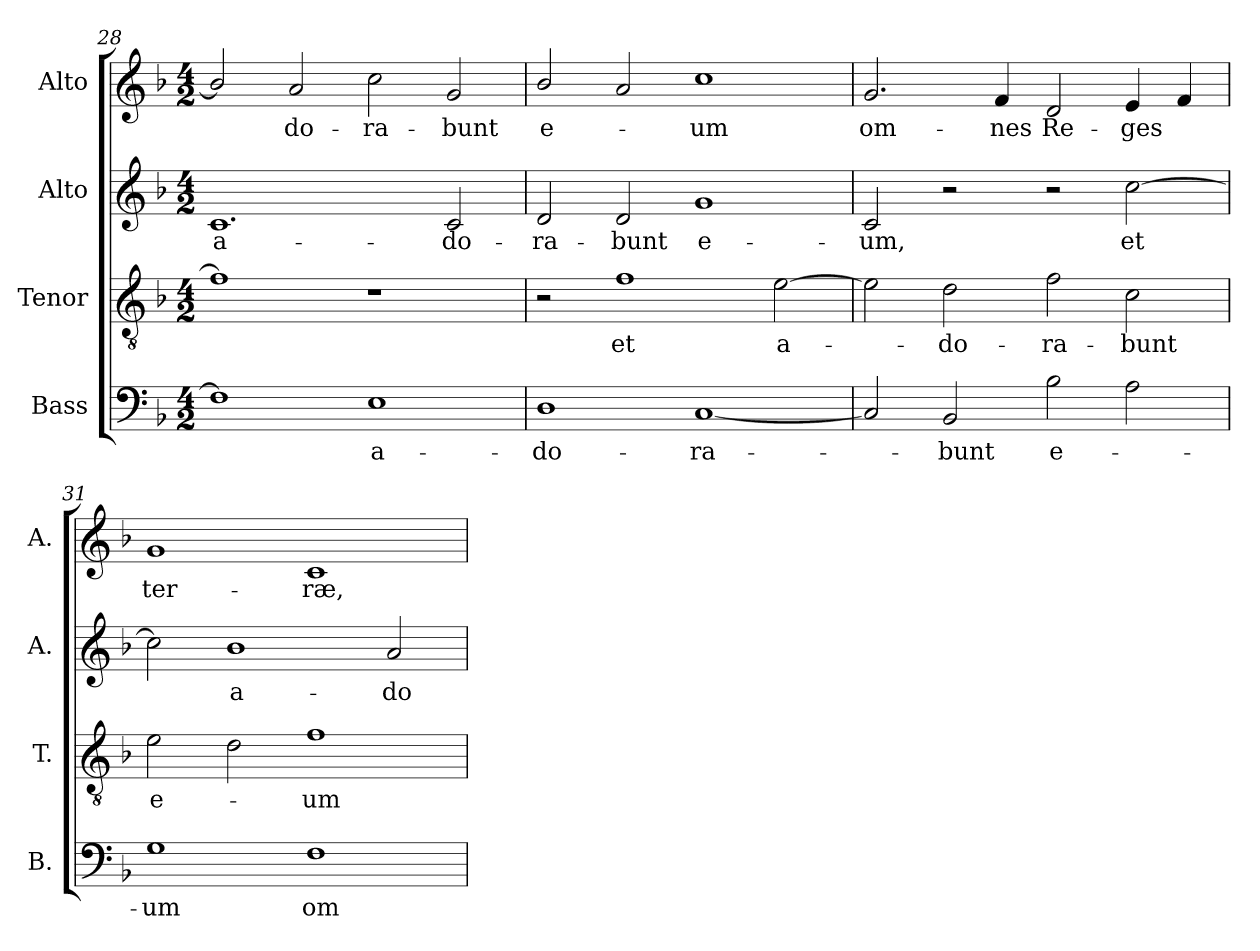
**kern	**text	**kern	**text	**kern	**text	**kern	**text
*part4	*part4	*part3	*part3	*part2	*part2	*part1	*part1
*staff4	*staff4	*staff3	*staff3	*staff2	*staff2	*staff1	*staff1
*I"Bass	*	*I"Tenor	*	*I"Alto	*	*I"Alto	*
*I'B.	*	*I'T.	*	*I'A.	*	*I'A.	*
!!LO:LB:g=z
*clefF4	*	*clefGv2	*	*clefG2	*	*clefG2	*
*	*	*ITrd7c12	*	*	*	*	*
*k[b-]	*	*k[b-]	*	*k[b-]	*	*k[b-]	*
*F:	*	*F:	*	*F:	*	*F:	*
*M4/2	*	*M4/2	*	*M4/2	*	*M4/2	*
=28	=28	=28	=28	=28	=28	=28	=28
!	!	!	!	!	!LO:LY:b:color=#000000	!	!
1Fi]	.	1Fi]	.	1.ci	a-	2b-i/]	.
!	!	!	!	!	!	!	!LO:LY:b:color=#000000
.	.	.	.	.	.	2ai/	-do-
!	!LO:LY:b:color=#000000	!	!	!	!	!	!
!	!	!	!	!	!	!	!LO:LY:b:color=#000000
1Ei	a-	1r	.	.	.	2cci\	-ra-
!	!	!	!	!	!LO:LY:b:color=#000000	!	!
!	!	!	!	!	!	!	!LO:LY:b:color=#000000
.	.	.	.	2ci/	-do-	2gi/	-bunt
=29	=29	=29	=29	=29	=29	=29	=29
!	!LO:LY:b:color=#000000	!	!	!	!	!	!
!	!	!	!	!	!LO:LY:b:color=#000000	!	!
!	!	!	!	!	!	!	!LO:LY:b:color=#000000
1Di	-do-	2r	.	2di/	-ra-	2b-i/	e-
!	!	!	!LO:LY:b:color=#000000	!	!	!	!
!	!	!	!	!	!LO:LY:b:color=#000000	!	!
.	.	1Fi	et	2di/	-bunt	2ai/	.
!	!LO:LY:b:color=#000000	!	!	!	!	!	!
!	!	!	!	!	!LO:LY:b:color=#000000	!	!
!	!	!	!	!	!	!	!LO:LY:b:color=#000000
[1Ci	-ra-	.	.	1gi	e-	1cci	-um
!	!	!	!LO:LY:b:color=#000000	!	!	!	!
.	.	[2Ei\	a-	.	.	.	.
=30	=30	=30	=30	=30	=30	=30	=30
!	!	!	!	!	!LO:LY:b:color=#000000	!	!
!	!	!	!	!	!	!	!LO:LY:b:color=#000000
2Ci/]	.	2Ei\]	.	2ci/	-um,	2.gi/	om-
!	!LO:LY:b:color=#000000	!	!	!	!	!	!
!	!	!	!LO:LY:b:color=#000000	!	!	!	!
2BB-i/	-bunt	2Di\	-do-	2r	.	.	.
!	!	!	!	!	!	!	!LO:LY:b:color=#000000
.	.	.	.	.	.	4fi/	-nes
!	!LO:LY:b:color=#000000	!	!	!	!	!	!
!	!	!	!LO:LY:b:color=#000000	!	!	!	!
!	!	!	!	!	!	!	!LO:LY:b:color=#000000
2B-i\	e-	2Fi\	-ra-	2r	.	2di/	Re-
!	!	!	!LO:LY:b:color=#000000	!	!	!	!
!	!	!	!	!	!LO:LY:b:color=#000000	!	!
!	!	!	!	!	!	!	!LO:LY:b:color=#000000
2Ai\	.	2Ci\	-bunt	[2cci\	et	4ei/	-ges
.	.	.	.	.	.	4fi/	.
=31	=31	=31	=31	=31	=31	=31	=31
!	!LO:LY:b:color=#000000	!	!	!	!	!	!
!	!	!	!LO:LY:b:color=#000000	!	!	!	!
!	!	!	!	!	!	!	!LO:LY:b:color=#000000
1Gi	-um	2Ei\	e-	2cci\]	.	1gi	ter-
!	!	!	!	!	!LO:LY:b:color=#000000	!	!
.	.	2Di\	.	1b-i	a-	.	.
!	!LO:LY:b:color=#000000	!	!	!	!	!	!
!	!	!	!LO:LY:b:color=#000000	!	!	!	!
!	!	!	!	!	!	!	!LO:LY:b:color=#000000
1Fi	om-	1Fi	-um	.	.	1ci	-ræ,
!	!	!	!	!	!LO:LY:b:color=#000000	!	!
.	.	.	.	2ai/	-do-	.	.
=	=	=	=	=	=	=	=
*-	*-	*-	*-	*-	*-	*-	*-
